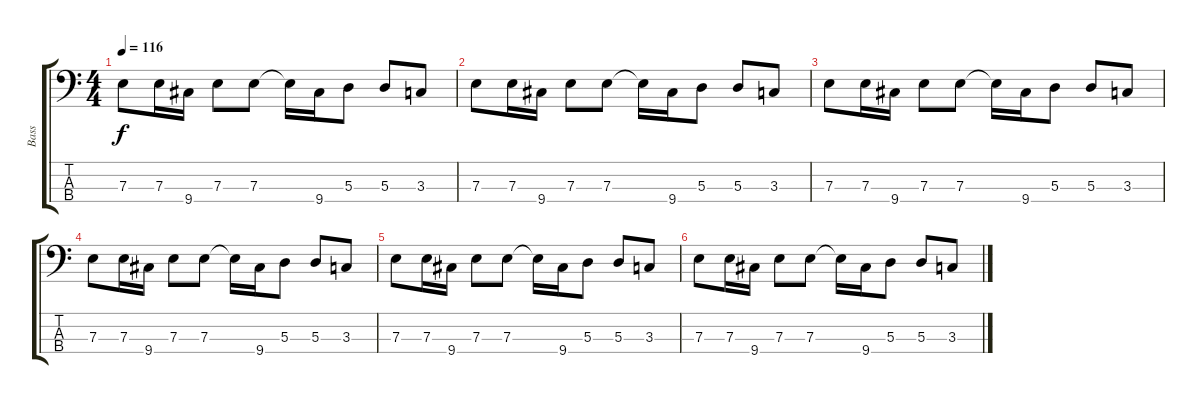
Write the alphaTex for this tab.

\track ("Bass" "Bass") {instrument electricbassfinger}
\staff {score tabs}
\tuning (G2 D2 A1 E1) {hide}
\ts (4 4)
\tempo 116
\clef f4
\ks c
7.3.8{dy f volume 6} 7.3.16 9.4.16 7.3.8 7.3.8 7.3{t}.16 9.4.16 5.3.8 5.3.8 3.3.8 |
7.3.8 7.3.16 9.4.16 7.3.8 7.3.8 7.3{t}.16 9.4.16 5.3.8 5.3.8 3.3.8 |
7.3.8{volume 4} 7.3.16 9.4.16 7.3.8 7.3.8 7.3{t}.16 9.4.16 5.3.8 5.3.8 3.3.8 |
7.3.8 7.3.16 9.4.16 7.3.8 7.3.8 7.3{t}.16 9.4.16 5.3.8 5.3.8 3.3.8 |
7.3.8{volume 2} 7.3.16 9.4.16 7.3.8 7.3.8 7.3{t}.16 9.4.16 5.3.8 5.3.8 3.3.8 |
7.3.8 7.3.16 9.4.16 7.3.8 7.3.8 7.3{t}.16 9.4.16 5.3.8 5.3.8 3.3.8
